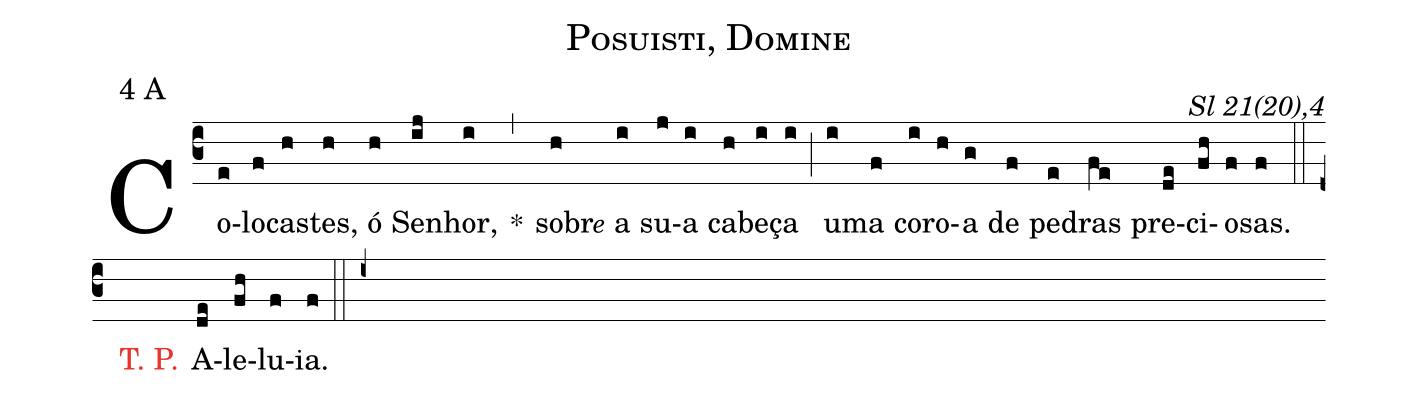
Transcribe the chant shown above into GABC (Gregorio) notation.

name: Posuisti, Domine;
mode: 4;
mode-differentia: A;
commentary: Sl 21(20),4;
%%
(c3)

Co(e)lo(f)cas(h)tes,(h) ó(h) Se(ij)nhor,(i) *(,) so(h)br<e>e</e> a(i) su(j)a(i) ca(h)be(i)ça(i) (;) u(i)ma(f) co(i)ro(h)a(g) de(f) pe(e)dras(fe) pre(de)ci(fh)o(f)sas.(f)

(::)

<c>T. P.</c>() A(de)le(fh)lu(f)ia.(f)

(::)

(i+)
